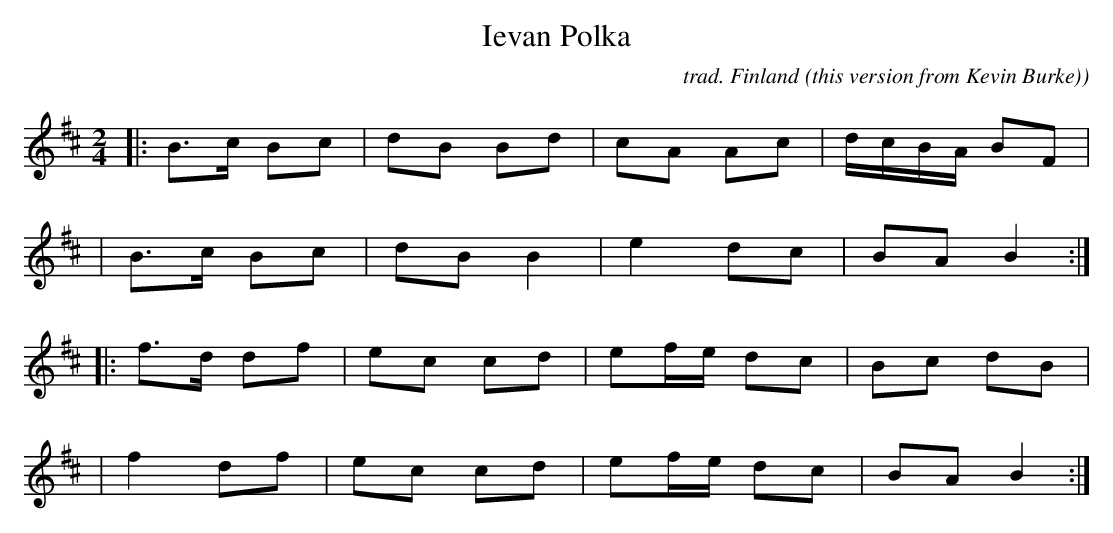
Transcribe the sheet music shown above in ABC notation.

X:1
T: Ievan Polka
C: trad. Finland
O: this version from Kevin Burke)
M: 2/4
L: 1/16
K: Bm
|: B3c B2c2 | d2B2 B2d2 | c2A2 A2c2 | dcBA B2F2 |
|  B3c B2c2 | d2B2 B4   | e4   d2c2 | B2A2 B4  :|
|: f3d d2f2 | e2c2 c2d2 | e2fe d2c2 | B2c2 d2B2 |
|  f4  d2f2 | e2c2 c2d2 | e2fe d2c2 | B2A2 B4  :|
